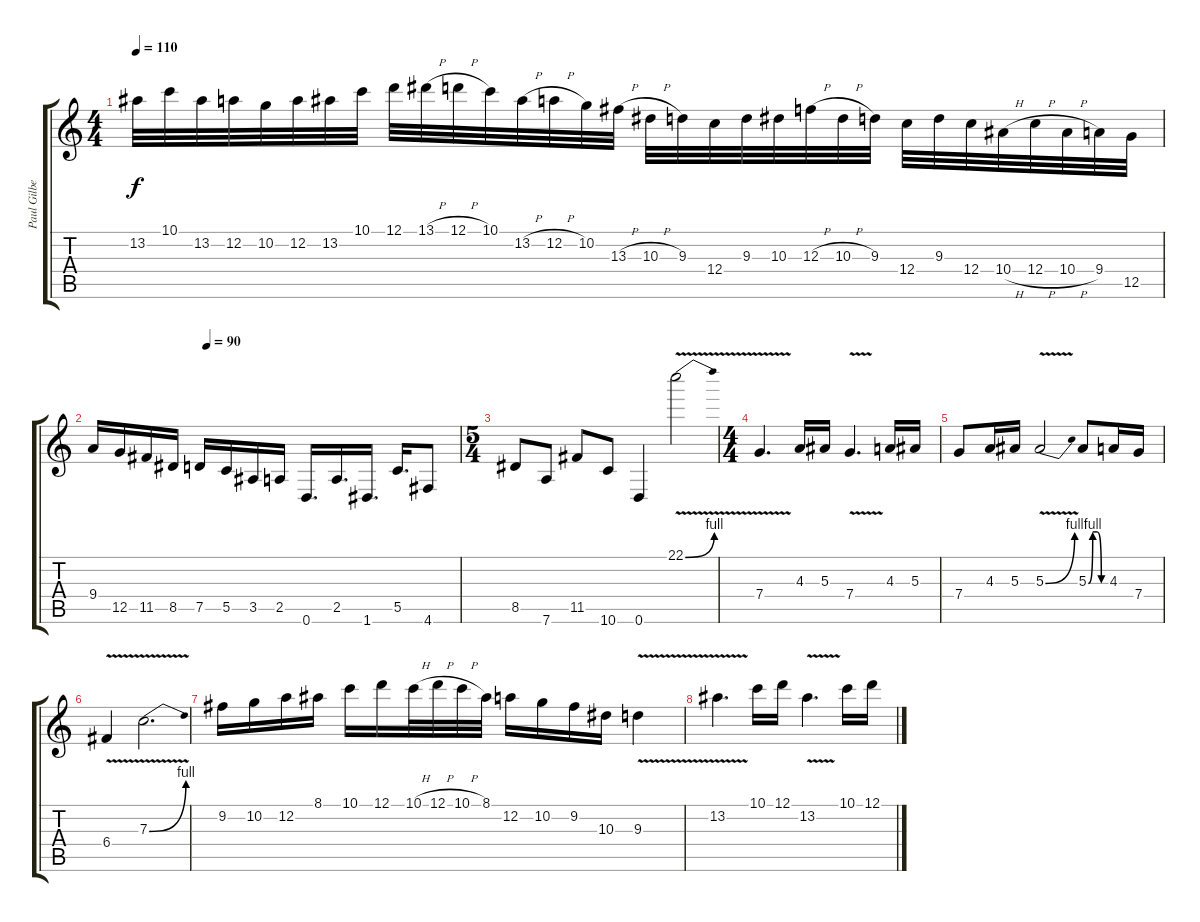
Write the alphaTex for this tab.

\track ("Paul Gilbert (Lead Guitar)" "Paul Gilbe") {instrument distortionguitar}
\staff {score tabs}
\tuning (D4 A3 F3 C3 G2 D2) {hide}
\ts (4 4)
\tempo 110
\clef g2
\ks c
13.2.32{dy f} 10.1.32 13.2.32 12.2.32 10.2.32 12.2.32 13.2.32 10.1.32 12.1.32 13.1{h}.32 12.1{h}.32 10.1.32 13.2{h}.32 12.2{h}.32 10.2.32 13.3{h}.32 10.3{h}.32 9.3.32 12.4.32 9.3.32 10.3.32 12.3{h}.32 10.3{h}.32 9.3.32 12.4.32 9.3.32 12.4.32 10.4{h}.32 12.4{h}.32 10.4{h}.32 9.4.32 12.5.32 |
\tempo (90 0.3125)
9.4.16 12.5.16 11.5.16 8.5.16 7.5.16 5.5.16 3.5.16 2.5.16 0.6.16{d} 2.5.16{d} 1.6.16{d} 5.5.16{d} 4.6.8 |
\ts (5 4)
8.5.8 7.6.8 11.5.8 10.6.8 0.6.4 22.1{be (bend 0 0 60 4) v}.2 |
\ts (4 4)
7.4{v}.4{d} 4.3.16 5.3.16 7.4{v}.4{d} 4.3.16 5.3.16 |
7.4.8 4.3.16 5.3.16 5.3{be (bend 0 0 60 4) v}.2 5.3{be (custom 0 0 15 4 30 4 45 0 60 0)}.8 4.3.16 7.4.16 |
6.4{v}.4 7.3{be (bend 0 0 60 4) v}.2{d} |
9.2.16 10.2.16 12.2.16 8.1.16 10.1.16 12.1.16 10.1{h}.32 12.1{h}.32 10.1{h}.32 8.1.32 12.2.16 10.2.16 9.2.16 10.3.16 9.3{v}.4 |
13.2{v}.4{d} 10.1.16 12.1.16 13.2{v}.4{d} 10.1.16 12.1.16
